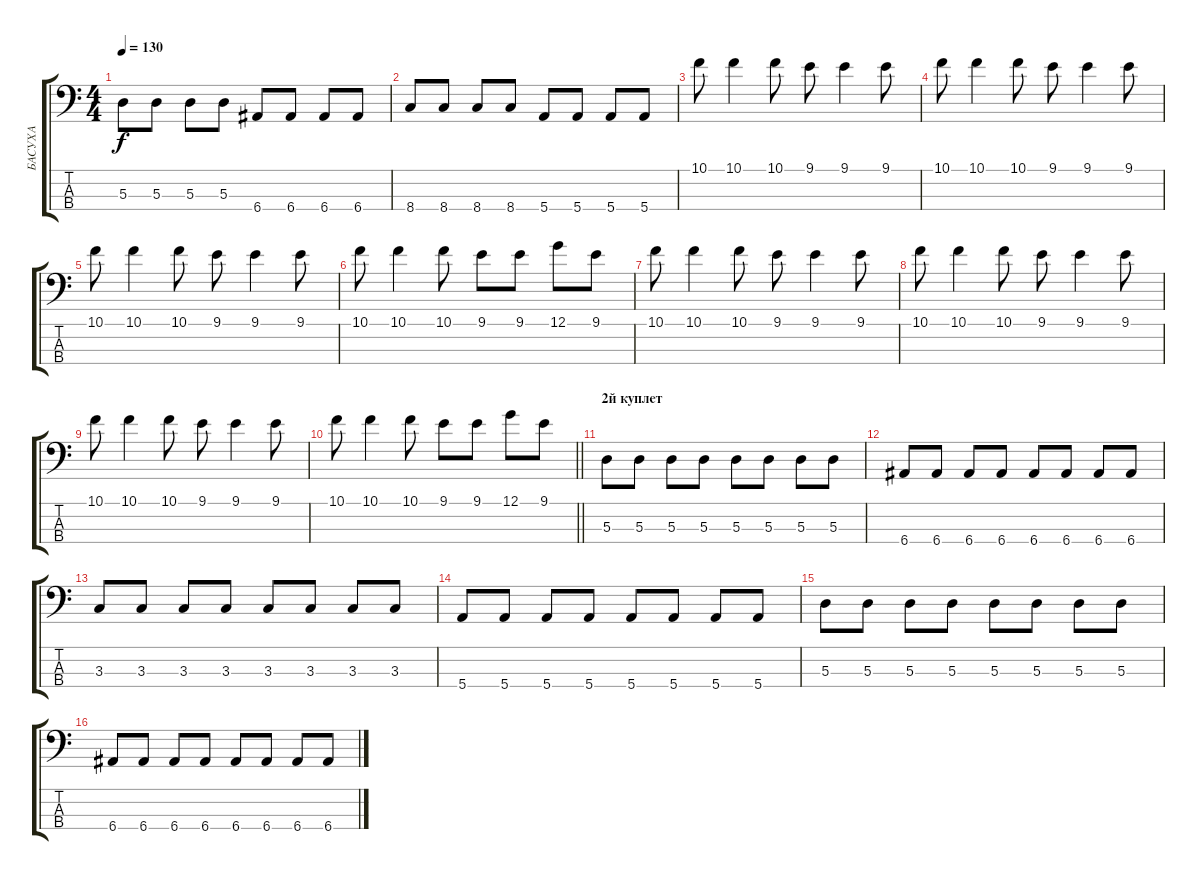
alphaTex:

\track ("БАСУХА" "БАСУХА") {instrument electricbassfinger}
\staff {score tabs}
\tuning (G2 D2 A1 E1) {hide}
\ts (4 4)
\tempo 130
\clef f4
\ks c
5.3.8{dy f} 5.3.8 5.3.8 5.3.8 6.4.8 6.4.8 6.4.8 6.4.8 |
8.4.8 8.4.8 8.4.8 8.4.8 5.4.8 5.4.8 5.4.8 5.4.8 |
10.1.8 10.1.4 10.1.8 9.1.8 9.1.4 9.1.8 |
10.1.8 10.1.4 10.1.8 9.1.8 9.1.4 9.1.8 |
10.1.8 10.1.4 10.1.8 9.1.8 9.1.4 9.1.8 |
10.1.8 10.1.4 10.1.8 9.1.8 9.1.8 12.1.8 9.1.8 |
10.1.8 10.1.4 10.1.8 9.1.8 9.1.4 9.1.8 |
10.1.8 10.1.4 10.1.8 9.1.8 9.1.4 9.1.8 |
10.1.8 10.1.4 10.1.8 9.1.8 9.1.4 9.1.8 |
\barLineRight lightlight
10.1.8 10.1.4 10.1.8 9.1.8 9.1.8 12.1.8 9.1.8 |
\section ("" "2й куплет")
5.3.8 5.3.8 5.3.8 5.3.8 5.3.8 5.3.8 5.3.8 5.3.8 |
6.4.8 6.4.8 6.4.8 6.4.8 6.4.8 6.4.8 6.4.8 6.4.8 |
3.3.8 3.3.8 3.3.8 3.3.8 3.3.8 3.3.8 3.3.8 3.3.8 |
5.4.8 5.4.8 5.4.8 5.4.8 5.4.8 5.4.8 5.4.8 5.4.8 |
5.3.8 5.3.8 5.3.8 5.3.8 5.3.8 5.3.8 5.3.8 5.3.8 |
6.4.8 6.4.8 6.4.8 6.4.8 6.4.8 6.4.8 6.4.8 6.4.8
